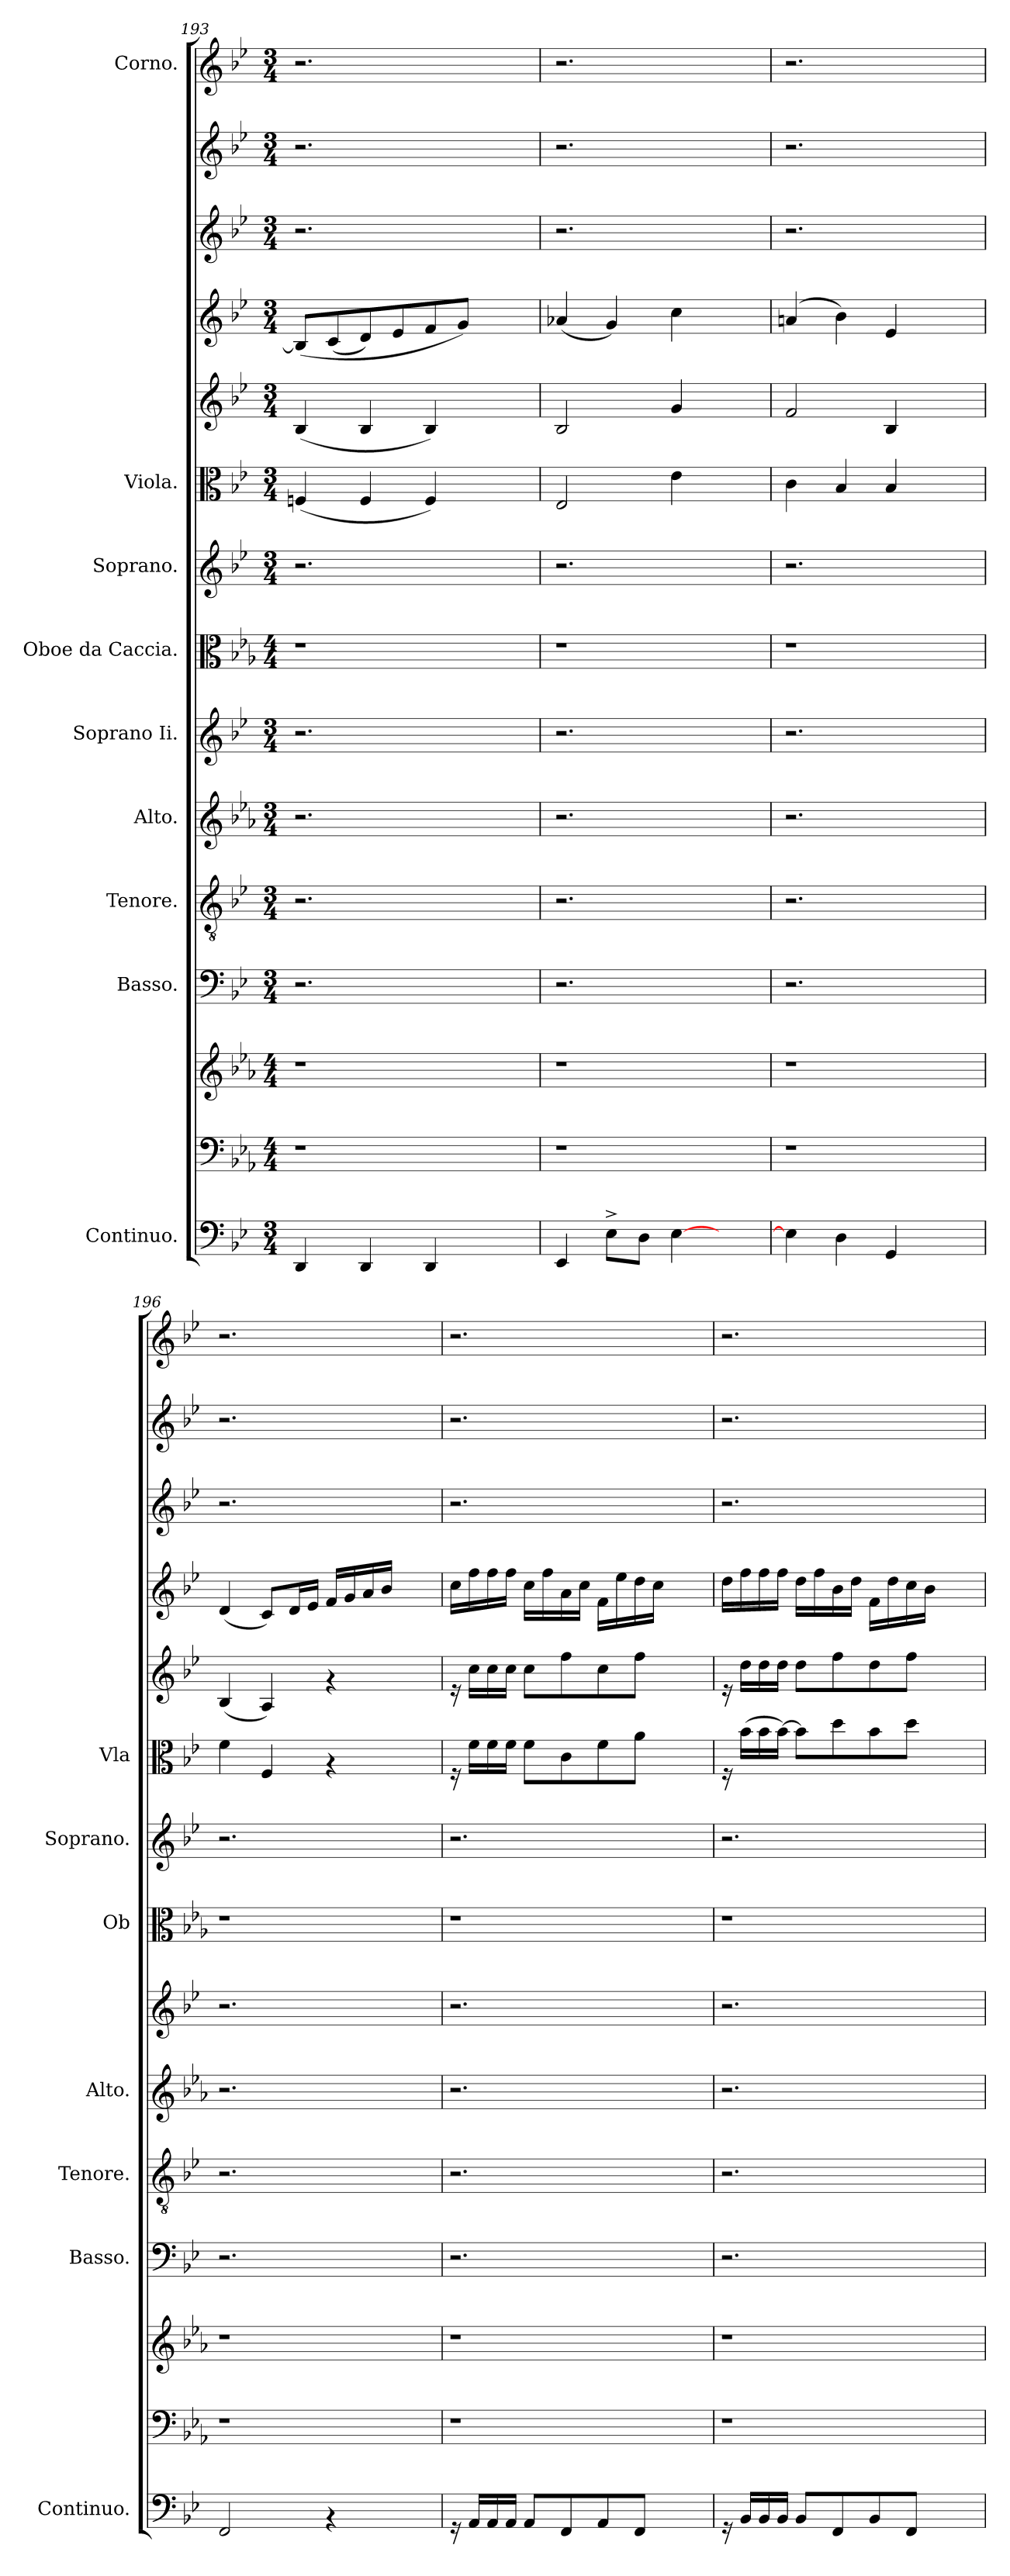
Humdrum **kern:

**kern	**kern	**kern	**kern	**kern	**kern	**kern	**kern	**kern	**kern	**kern	**kern	**kern	**kern	**kern
*part15	*part14	*part13	*part12	*part11	*part10	*part9	*part8	*part7	*part6	*part5	*part4	*part3	*part2	*part1
*staff15	*staff14	*staff13	*staff12	*staff11	*staff10	*staff9	*staff8	*staff7	*staff6	*staff5	*staff4	*staff3	*staff2	*staff1
*I"Continuo.	*	*	*I"Basso.	*I"Tenore.	*I"Alto.	*I"Soprano Ii.	*I"Oboe da Caccia.	*I"Soprano.	*I"Viola.	*	*	*	*	*I"Corno.
*I'Continuo.	*	*	*I'Basso.	*I'Tenore.	*I'Alto.	*	*I'Ob	*I'Soprano.	*I'Vla	*	*	*	*	*
*clefF4	*clefF4	*clefG2	*clefF4	*clefGv2	*clefG2	*clefG2	*clefC3	*clefG2	*clefC3	*clefG2	*clefG2	*clefG2	*clefG2	*clefG2
*k[b-e-]	*k[b-e-a-]	*k[b-e-a-]	*k[b-e-]	*k[b-e-]	*k[b-e-a-]	*k[b-e-]	*k[b-e-a-]	*k[b-e-]	*k[b-e-]	*k[b-e-]	*k[b-e-]	*k[b-e-]	*k[b-e-]	*k[b-e-]
*B-:	*E-:	*E-:	*B-:	*B-:	*E-:	*B-:	*E-:	*B-:	*B-:	*B-:	*B-:	*B-:	*B-:	*B-:
*M3/4	*M4/4	*M4/4	*M3/4	*M3/4	*M3/4	*M3/4	*M4/4	*M3/4	*M3/4	*M3/4	*M3/4	*M3/4	*M3/4	*M3/4
=193	=193	=193	=193	=193	=193	=193	=193	=193	=193	=193	=193	=193	=193	=193
4DD/	1r	1r	2.r	2.r	2.r	2.r	1r	2.r	(<4Fn/	(<4B-/	(>8B-/L]	2.r	2.r	2.r
.	.	.	.	.	.	.	.	.	.	.	(<8c/	.	.	.
4DD/	.	.	.	.	.	.	.	.	4F/	4B-/	8d/)	.	.	.
.	.	.	.	.	.	.	.	.	.	.	8e-/	.	.	.
4DD/	.	.	.	.	.	.	.	.	4F/)	4B-/)	8f/	.	.	.
.	.	.	.	.	.	.	.	.	.	.	8g/J)	.	.	.
4ryy	.	.	4ryy	4ryy	4ryy	4ryy	.	4ryy	4ryy	4ryy	4ryy	4ryy	4ryy	4ryy
=194	=194	=194	=194	=194	=194	=194	=194	=194	=194	=194	=194	=194	=194	=194
4EE-/	1r	1r	2.r	2.r	2.r	2.r	1r	2.r	2E-/	2B-/	(<4a-X/	2.r	2.r	2.r
8E-^>\L	.	.	.	.	.	.	.	.	.	.	4g/)	.	.	.
8D\J	.	.	.	.	.	.	.	.	.	.	.	.	.	.
[<4E-\	.	.	.	.	.	.	.	.	4e-\	4g/	4cc\	.	.	.
4ryy	.	.	4ryy	4ryy	4ryy	4ryy	.	4ryy	4ryy	4ryy	4ryy	4ryy	4ryy	4ryy
!!LO:LB:g=z
=195	=195	=195	=195	=195	=195	=195	=195	=195	=195	=195	=195	=195	=195	=195
4E-\]	1r	1r	2.r	2.r	2.r	2.r	1r	2.r	4c\	2f/	(>4an/	2.r	2.r	2.r
4D\	.	.	.	.	.	.	.	.	4B-/	.	4b-\)	.	.	.
4GG/	.	.	.	.	.	.	.	.	4B-/	4B-/	4e-/	.	.	.
4ryy	.	.	4ryy	4ryy	4ryy	4ryy	.	4ryy	4ryy	4ryy	4ryy	4ryy	4ryy	4ryy
=196	=196	=196	=196	=196	=196	=196	=196	=196	=196	=196	=196	=196	=196	=196
2FF/	1r	1r	2.r	2.r	2.r	2.r	1r	2.r	4f\	(<4B-/	(<4d/	2.r	2.r	2.r
.	.	.	.	.	.	.	.	.	4F/	4A/)	8c/L)	.	.	.
.	.	.	.	.	.	.	.	.	.	.	16d/L	.	.	.
.	.	.	.	.	.	.	.	.	.	.	16e-/JJ	.	.	.
4rAA	.	.	.	.	.	.	.	.	4rG	4rf	16f/LL	.	.	.
.	.	.	.	.	.	.	.	.	.	.	16g/	.	.	.
.	.	.	.	.	.	.	.	.	.	.	16a/	.	.	.
.	.	.	.	.	.	.	.	.	.	.	16b-/JJ	.	.	.
4ryy	.	.	4ryy	4ryy	4ryy	4ryy	.	4ryy	4ryy	4ryy	4ryy	4ryy	4ryy	4ryy
=197	=197	=197	=197	=197	=197	=197	=197	=197	=197	=197	=197	=197	=197	=197
16rGG	1r	1r	2.r	2.r	2.r	2.r	1r	2.r	16rF	16re	16cc\LL	2.r	2.r	2.r
16AA/LL	.	.	.	.	.	.	.	.	16f\LL	16cc\LL	16ff\	.	.	.
16AA/	.	.	.	.	.	.	.	.	16f\	16cc\	16ff\	.	.	.
16AA/JJ	.	.	.	.	.	.	.	.	16f\JJ	16cc\JJ	16ff\JJ	.	.	.
8AA/L	.	.	.	.	.	.	.	.	8f\L	8cc\L	16cc\LL	.	.	.
.	.	.	.	.	.	.	.	.	.	.	16ff\	.	.	.
8FF/	.	.	.	.	.	.	.	.	8c\	8ff\	16a\	.	.	.
.	.	.	.	.	.	.	.	.	.	.	16cc\JJ	.	.	.
8AA/	.	.	.	.	.	.	.	.	8f\	8cc\	16f\LL	.	.	.
.	.	.	.	.	.	.	.	.	.	.	16ee-\	.	.	.
8FF/J	.	.	.	.	.	.	.	.	8a\J	8ff\J	16dd\	.	.	.
.	.	.	.	.	.	.	.	.	.	.	16cc\JJ	.	.	.
4ryy	.	.	4ryy	4ryy	4ryy	4ryy	.	4ryy	4ryy	4ryy	4ryy	4ryy	4ryy	4ryy
=198	=198	=198	=198	=198	=198	=198	=198	=198	=198	=198	=198	=198	=198	=198
16rGG	1r	1r	2.r	2.r	2.r	2.r	1r	2.r	16rF	16re	16dd\LL	2.r	2.r	2.r
16BB-/LL	.	.	.	.	.	.	.	.	(<16b-\LL	16dd\LL	16ff\	.	.	.
16BB-/	.	.	.	.	.	.	.	.	16b-\	16dd\	16ff\	.	.	.
16BB-/JJ	.	.	.	.	.	.	.	.	[<16b-\JJ)	16dd\JJ	16ff\JJ	.	.	.
8BB-/L	.	.	.	.	.	.	.	.	8b-\L]	8dd\L	16dd\LL	.	.	.
.	.	.	.	.	.	.	.	.	.	.	16ff\	.	.	.
8FF/	.	.	.	.	.	.	.	.	8dd\	8ff\	16b-\	.	.	.
.	.	.	.	.	.	.	.	.	.	.	16dd\JJ	.	.	.
8BB-/	.	.	.	.	.	.	.	.	8b-\	8dd\	16f\LL	.	.	.
.	.	.	.	.	.	.	.	.	.	.	16dd\	.	.	.
8FF/J	.	.	.	.	.	.	.	.	8dd\J	8ff\J	16cc\	.	.	.
.	.	.	.	.	.	.	.	.	.	.	16b-\JJ	.	.	.
4ryy	.	.	4ryy	4ryy	4ryy	4ryy	.	4ryy	4ryy	4ryy	4ryy	4ryy	4ryy	4ryy
=	=	=	=	=	=	=	=	=	=	=	=	=	=	=
*-	*-	*-	*-	*-	*-	*-	*-	*-	*-	*-	*-	*-	*-	*-
